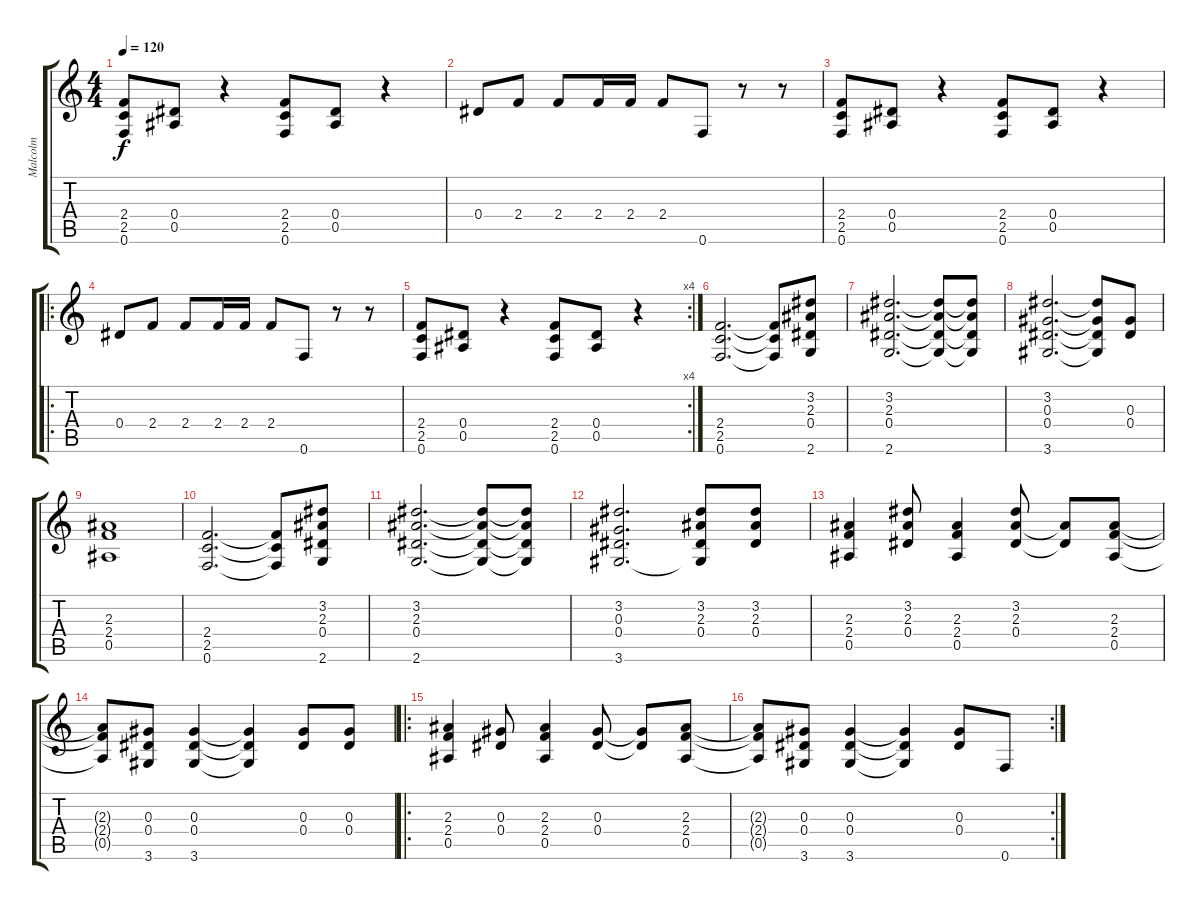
\track ("Malcolm" "Malcolm") {instrument overdrivenguitar}
\staff {score tabs}
\tuning (F4 C4 Ab3 Eb3 Bb2 F2) {hide}
\ts (4 4)
\tempo 120
\clef g2
\ks c
(2.4 2.5 0.6).8{dy f} (0.4 0.5).8 r.4 (2.4 2.5 0.6).8 (0.4 0.5).8 r.4 |
0.4.8 2.4.8 2.4.8 2.4.16 2.4.16 2.4.8 0.6.8 r.8 r.8 |
(2.4 2.5 0.6).8 (0.4 0.5).8 r.4 (2.4 2.5 0.6).8 (0.4 0.5).8 r.4 |
\ro
0.4.8 2.4.8 2.4.8 2.4.16 2.4.16 2.4.8 0.6.8 r.8 r.8 |
\rc 4
(2.4 2.5 0.6).8 (0.4 0.5).8 r.4 (2.4 2.5 0.6).8 (0.4 0.5).8 r.4 |
(2.4 2.5 0.6).2{d} (2.4{t} 2.5{t} 0.6{t}).8 (3.2 2.3 0.4 2.6).8 |
(3.2 2.3 0.4 2.6).2{d} (3.2{t} 2.3{t} 0.4{t} 2.6{t}).8 (3.2{t} 2.3{t} 0.4{t} 2.6{t}).8 |
(3.2 0.3 0.4 3.6).2{d} (3.2{t} 0.3{t} 0.4{t} 3.6{t}).8 (0.3 0.4).8 |
(2.3 2.4 0.5).1 |
(2.4 2.5 0.6).2{d} (2.4{t} 2.5{t} 0.6{t}).8 (3.2 2.3 0.4 2.6).8 |
(3.2 2.3 0.4 2.6).2{d} (3.2{t} 2.3{t} 0.4{t} 2.6{t}).8 (3.2{t} 2.3{t} 0.4{t} 2.6{t}).8 |
(3.2 0.3 0.4 3.6).2{d} (3.2 2.3 0.4 3.6{t}).8 (3.2 2.3 0.4).8 |
(2.3 2.4 0.5).4 (3.2 2.3 0.4).8 (2.3 2.4 0.5).4 (3.2 2.3 0.4).8 (2.3{t} 0.4{t}).8 (2.3 2.4 0.5).8 |
(2.3{t} 2.4{t} 0.5{t}).8 (0.3 0.4 3.6).8 (0.3 0.4 3.6).4 (0.3{t} 0.4{t} 3.6{t}).4 (0.3 0.4).8 (0.3 0.4).8 |
\ro
(2.3 2.4 0.5).4 (0.3 0.4).8 (2.3 2.4 0.5).4 (0.3 0.4).8 (0.3{t} 0.4{t}).8 (2.3 2.4 0.5).8 |
\rc 2
(2.3{t} 2.4{t} 0.5{t}).8 (0.3 0.4 3.6).8 (0.3 0.4 3.6).4 (0.3{t} 0.4{t} 3.6{t}).4 (0.3 0.4).8 0.6.8
